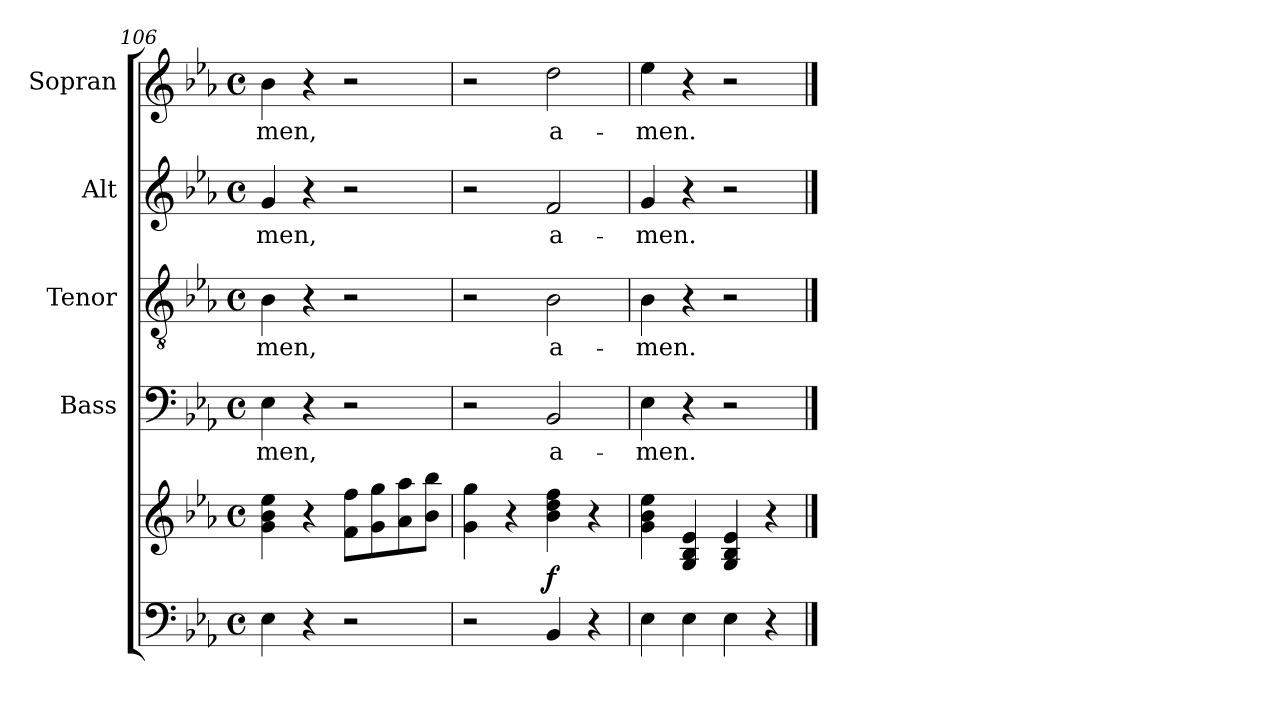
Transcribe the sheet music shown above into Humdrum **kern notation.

**kern	**kern	**dynam	**kern	**text	**kern	**text	**kern	**text	**kern	**text
*part5	*part5	*part5	*part4	*part4	*part3	*part3	*part2	*part2	*part1	*part1
*staff6	*staff5	*staff5/6	*staff4	*staff4	*staff3	*staff3	*staff2	*staff2	*staff1	*staff1
*	*	*	*I"Bass	*	*I"Tenor	*	*I"Alt	*	*I"Sopran	*
*	*	*	*I'B.	*	*I'T.	*	*I'A.	*	*I'S.	*
*clefF4	*clefG2	*	*clefF4	*	*clefGv2	*	*clefG2	*	*clefG2	*
*k[b-e-a-]	*k[b-e-a-]	*	*k[b-e-a-]	*	*k[b-e-a-]	*	*k[b-e-a-]	*	*k[b-e-a-]	*
*E-:	*E-:	*	*E-:	*	*E-:	*	*E-:	*	*E-:	*
*M4/4	*M4/4	*	*M4/4	*	*M4/4	*	*M4/4	*	*M4/4	*
*met(c)	*met(c)	*	*met(c)	*	*met(c)	*	*met(c)	*	*met(c)	*
=106	=106	=106	=106	=106	=106	=106	=106	=106	=106	=106
!	!	!	!	!LO:LY:b	!	!LO:LY:b	!	!LO:LY:b	!	!LO:LY:b
4E-\	4g\ 4b-\ 4ee-\	.	4E-\	-men,	4B-\	-men,	4g/	-men,	4b-\	-men,
4r	4r	.	4r	.	4r	.	4r	.	4r	.
2r	8f\ 8ff\L	.	2r	.	2r	.	2r	.	2r	.
.	8g\ 8gg\	.	.	.	.	.	.	.	.	.
.	8a-\ 8aa-\	.	.	.	.	.	.	.	.	.
.	8b-\ 8bb-\J	.	.	.	.	.	.	.	.	.
=107	=107	=107	=107	=107	=107	=107	=107	=107	=107	=107
2r	4g\ 4gg\	.	2r	.	2r	.	2r	.	2r	.
.	4r	.	.	.	.	.	.	.	.	.
!	!	!LO:DY:a=2	!	!LO:LY:b	!	!LO:LY:b	!	!LO:LY:b	!	!LO:LY:b
4BB-/	4b-\ 4dd\ 4ff\	f	2BB-/	a-	2B-\	a-	2f/	a-	2dd\	a-
4r	4r	.	.	.	.	.	.	.	.	.
=108	=108	=108	=108	=108	=108	=108	=108	=108	=108	=108
!	!	!	!	!LO:LY:b	!	!LO:LY:b	!	!LO:LY:b	!	!LO:LY:b
4E-\	4g\ 4b-\ 4ee-\	.	4E-\	-men.	4B-\	-men.	4g/	-men.	4ee-\	-men.
4E-\	4G/ 4B-/ 4e-/	.	4r	.	4r	.	4r	.	4r	.
4E-\	4G/ 4B-/ 4e-/	.	2r	.	2r	.	2r	.	2r	.
4r	4r	.	.	.	.	.	.	.	.	.
==	==	==	==	==	==	==	==	==	==	==
*-	*-	*-	*-	*-	*-	*-	*-	*-	*-	*-
